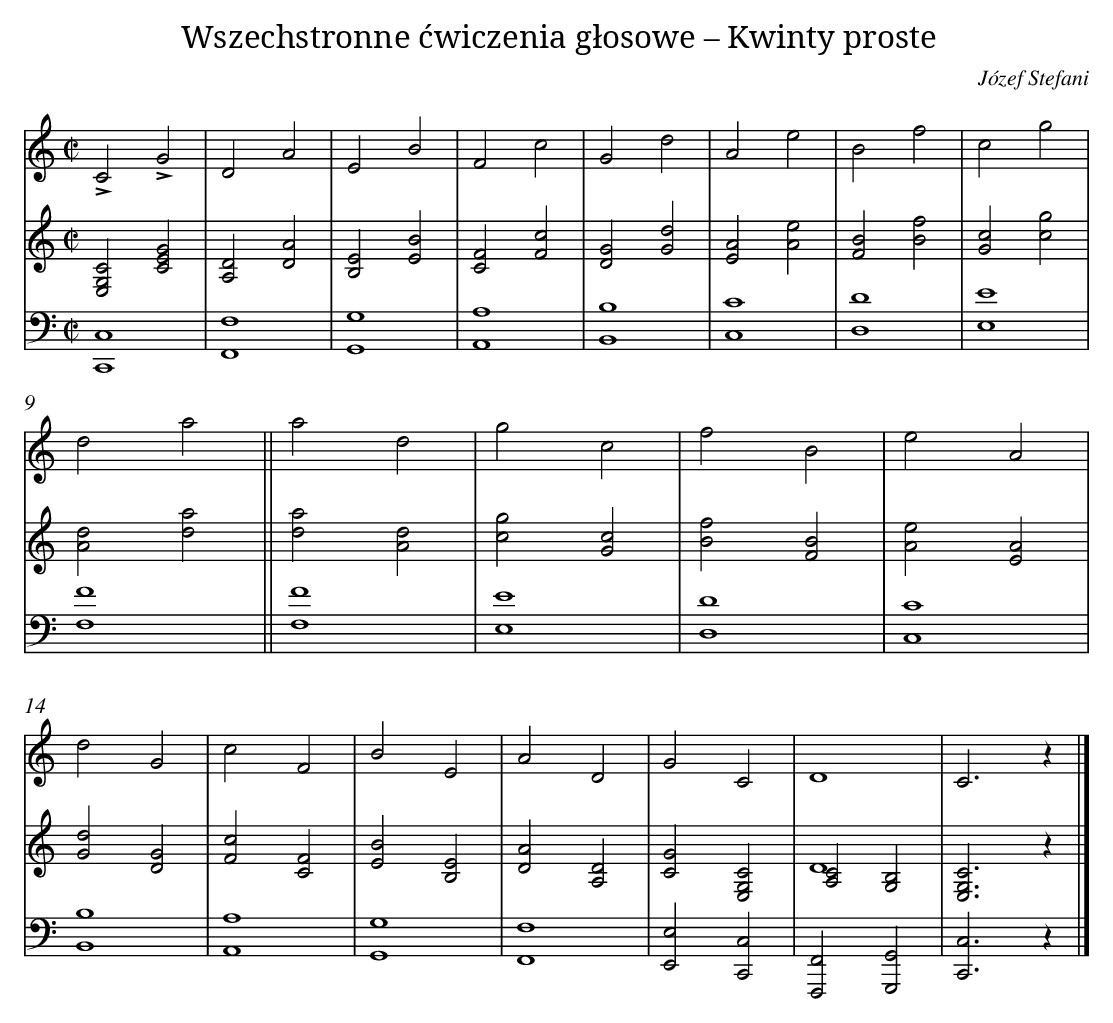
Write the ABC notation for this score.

X:1
T: Wszechstronne ćwiczenia głosowe – Kwinty proste
C: Józef Stefani
L: 1/4
M: C|
V: 1 clef=treble
V: 2 clef=treble
V: 3 clef=bass
K: C
[V:1] !accent!C2!accent!G2 |
[V:2] [C2G,2E,2][G2E2C2] |
[V:3] [C,4C,,4] |
[V:1] D2A2 |
[V:2] [D2A,2][A2D2] |
[V:3] [F,4F,,4] |
[V:1] E2B2 |
[V:2] [E2B,2][B2E2] |
[V:3] [G,4G,,4] |
[V:1] F2c2 |
[V:2] [F2C2][c2F2] |
[V:3] [A,4A,,4] |
[V:1] G2d2 |
[V:2] [G2D2][d2G2] |
[V:3] [B,4B,,4] |
[V:1] A2e2 |
[V:2] [A2E2][e2A2] |
[V:3] [C4C,4] |
[V:1] B2f2 |
[V:2] [B2F2][f2B2] |
[V:3] [D4D,4] |
[V:1] c2g2 |
[V:2] [c2G2][g2c2] |
[V:3] [E4E,4] |
[V:1] d2a2 ||
[V:2] [d2A2][a2d2] ||
[V:3] [F4F,4] ||
[V:1] a2d2 |
[V:2] [a2d2][d2A2] |
[V:3] [F4F,4] |
[V:1] g2c2 |
[V:2] [g2c2][c2G2] |
[V:3] [E4E,4] |
[V:1] f2B2 |
[V:2] [f2B2][B2F2] |
[V:3] [D4D,4] |
[V:1] e2A2 |
[V:2] [e2A2][A2E2] |
[V:3] [C4C,4] |
[V:1] d2G2 |
[V:2] [d2G2][G2D2] |
[V:3] [B,4B,,4] |
[V:1] c2F2 |
[V:2] [c2F2][F2C2] |
[V:3] [A,4A,,4] |
[V:1] B2E2 |
[V:2] [B2E2][E2B,2] |
[V:3] [G,4G,,4] |
[V:1] A2D2 |
[V:2] [A2D2][D2A,2] |
[V:3] [F,4F,,4] |
[V:1] G2C2 |
[V:2] [G2C2][C2G,2E,2] |
[V:3] [E,2E,,2][C,2C,,2] |
[V:1] D4 |
[V:2] [C2A,2][B,2G,2] & D4 |
[V:3] [F,,2F,,,2][G,,2G,,,2] |
[V:1] C3z |]
[V:2] [C3G,3E,3]z |]
[V:3] [C,3C,,3]z |]
